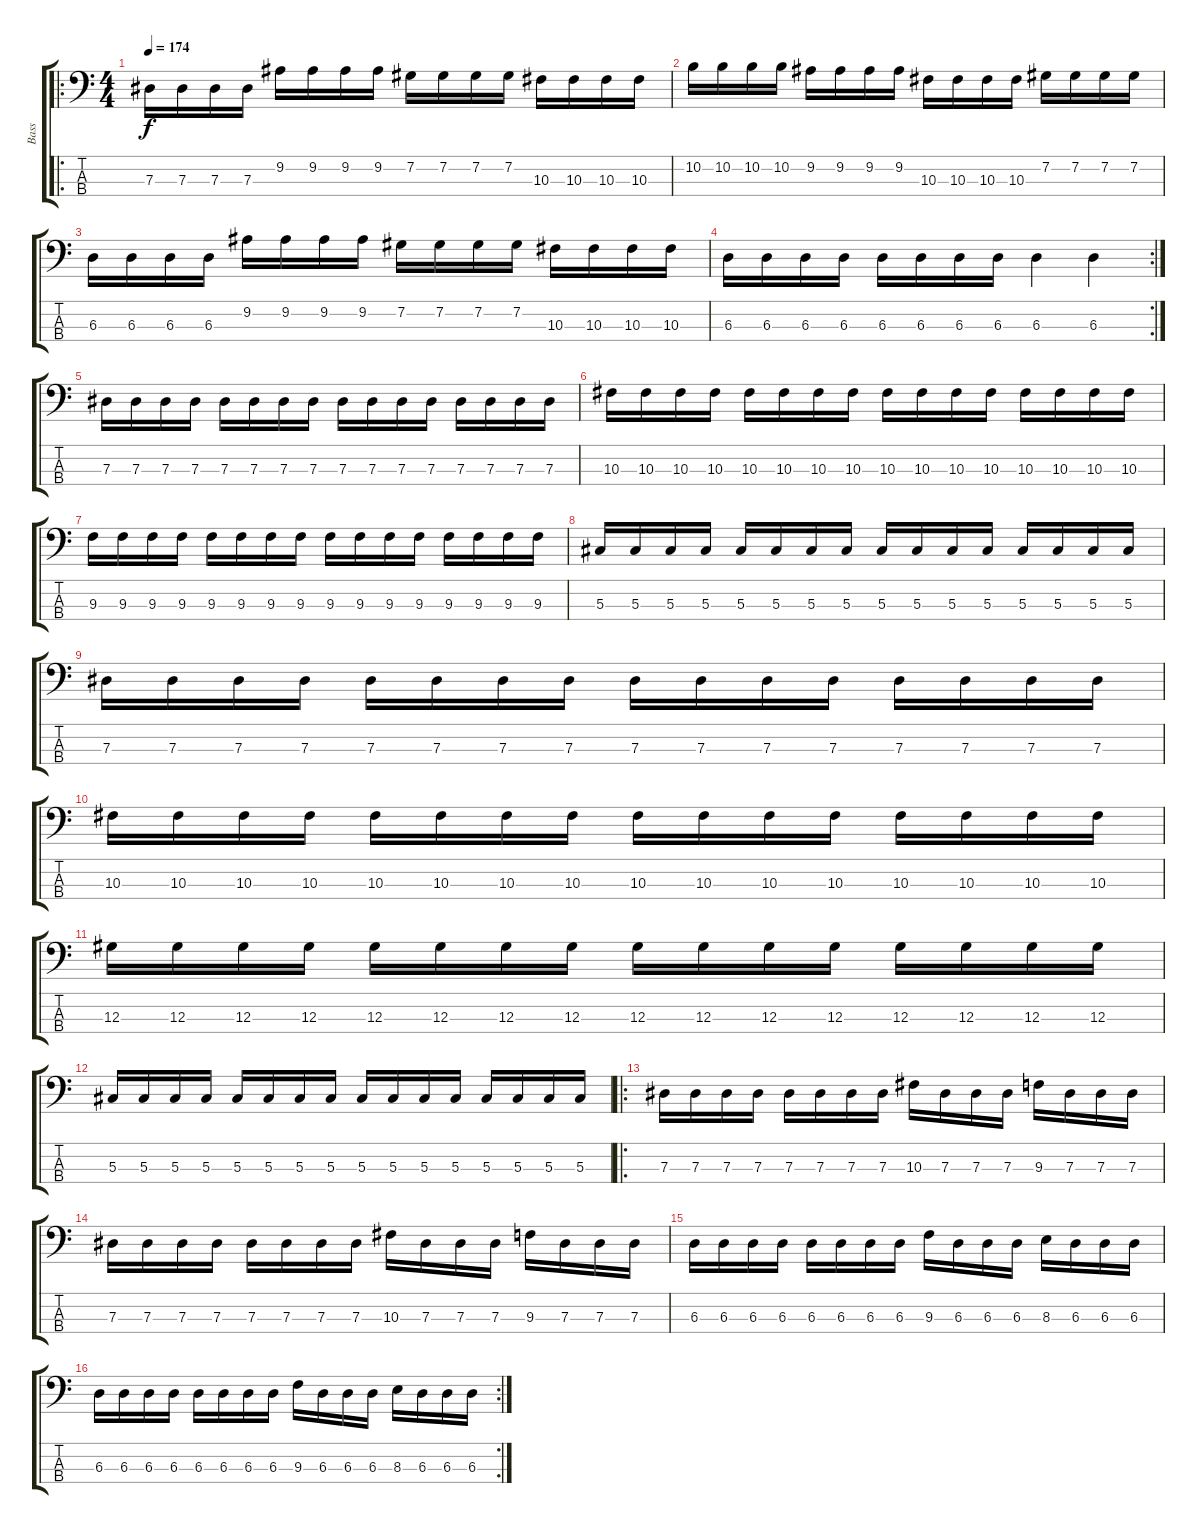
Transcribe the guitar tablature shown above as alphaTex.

\track ("Bass" "Bass") {instrument electricbasspick}
\staff {score tabs}
\tuning (Gb2 Db2 Ab1 Eb1) {hide}
\ro
\ts (4 4)
\tempo 174
\clef f4
\ks c
7.3.16{dy f} 7.3.16 7.3.16 7.3.16 9.2.16 9.2.16 9.2.16 9.2.16 7.2.16 7.2.16 7.2.16 7.2.16 10.3.16 10.3.16 10.3.16 10.3.16 |
10.2.16 10.2.16 10.2.16 10.2.16 9.2.16 9.2.16 9.2.16 9.2.16 10.3.16 10.3.16 10.3.16 10.3.16 7.2.16 7.2.16 7.2.16 7.2.16 |
6.3.16 6.3.16 6.3.16 6.3.16 9.2.16 9.2.16 9.2.16 9.2.16 7.2.16 7.2.16 7.2.16 7.2.16 10.3.16 10.3.16 10.3.16 10.3.16 |
\rc 2
6.3.16 6.3.16 6.3.16 6.3.16 6.3.16 6.3.16 6.3.16 6.3.16 6.3.4 6.3.4 |
7.3.16 7.3.16 7.3.16 7.3.16 7.3.16 7.3.16 7.3.16 7.3.16 7.3.16 7.3.16 7.3.16 7.3.16 7.3.16 7.3.16 7.3.16 7.3.16 |
10.3.16 10.3.16 10.3.16 10.3.16 10.3.16 10.3.16 10.3.16 10.3.16 10.3.16 10.3.16 10.3.16 10.3.16 10.3.16 10.3.16 10.3.16 10.3.16 |
9.3.16 9.3.16 9.3.16 9.3.16 9.3.16 9.3.16 9.3.16 9.3.16 9.3.16 9.3.16 9.3.16 9.3.16 9.3.16 9.3.16 9.3.16 9.3.16 |
5.3.16 5.3.16 5.3.16 5.3.16 5.3.16 5.3.16 5.3.16 5.3.16 5.3.16 5.3.16 5.3.16 5.3.16 5.3.16 5.3.16 5.3.16 5.3.16 |
7.3.16 7.3.16 7.3.16 7.3.16 7.3.16 7.3.16 7.3.16 7.3.16 7.3.16 7.3.16 7.3.16 7.3.16 7.3.16 7.3.16 7.3.16 7.3.16 |
10.3.16 10.3.16 10.3.16 10.3.16 10.3.16 10.3.16 10.3.16 10.3.16 10.3.16 10.3.16 10.3.16 10.3.16 10.3.16 10.3.16 10.3.16 10.3.16 |
12.3.16 12.3.16 12.3.16 12.3.16 12.3.16 12.3.16 12.3.16 12.3.16 12.3.16 12.3.16 12.3.16 12.3.16 12.3.16 12.3.16 12.3.16 12.3.16 |
5.3.16 5.3.16 5.3.16 5.3.16 5.3.16 5.3.16 5.3.16 5.3.16 5.3.16 5.3.16 5.3.16 5.3.16 5.3.16 5.3.16 5.3.16 5.3.16 |
\ro
7.3.16 7.3.16 7.3.16 7.3.16 7.3.16 7.3.16 7.3.16 7.3.16 10.3.16 7.3.16 7.3.16 7.3.16 9.3.16 7.3.16 7.3.16 7.3.16 |
7.3.16 7.3.16 7.3.16 7.3.16 7.3.16 7.3.16 7.3.16 7.3.16 10.3.16 7.3.16 7.3.16 7.3.16 9.3.16 7.3.16 7.3.16 7.3.16 |
6.3.16 6.3.16 6.3.16 6.3.16 6.3.16 6.3.16 6.3.16 6.3.16 9.3.16 6.3.16 6.3.16 6.3.16 8.3.16 6.3.16 6.3.16 6.3.16 |
\rc 2
6.3.16 6.3.16 6.3.16 6.3.16 6.3.16 6.3.16 6.3.16 6.3.16 9.3.16 6.3.16 6.3.16 6.3.16 8.3.16 6.3.16 6.3.16 6.3.16
